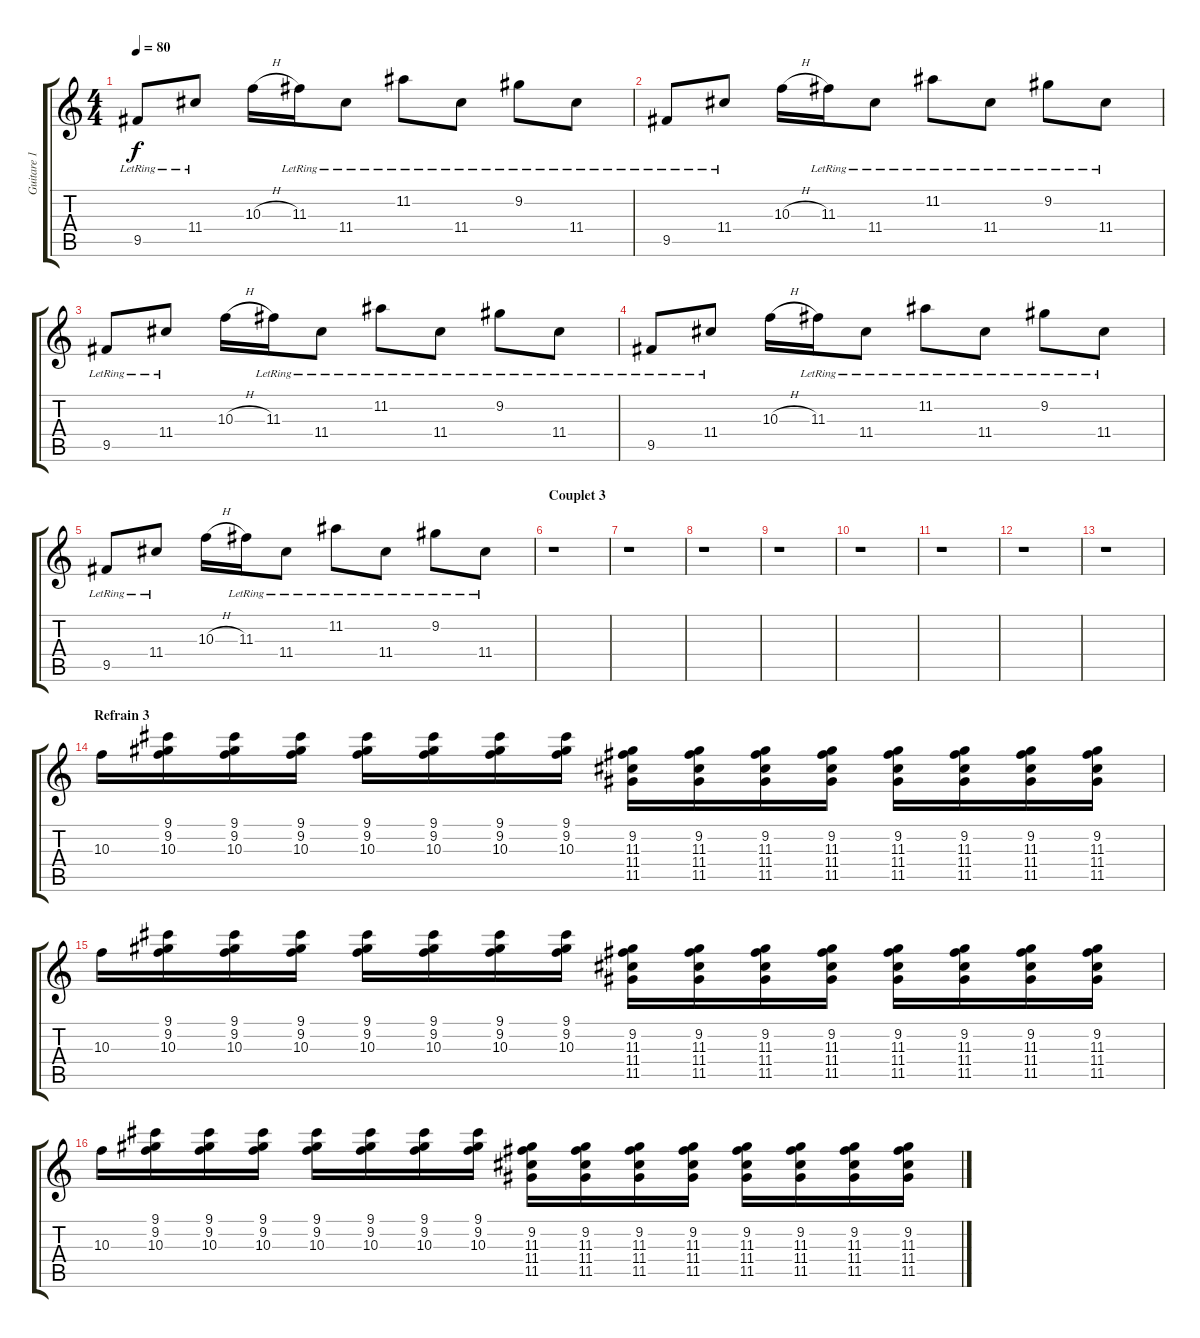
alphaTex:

\track ("Guitare 1" "Guitare 1") {instrument electricguitarjazz}
\staff {score tabs}
\tuning (E4 B3 G3 D3 A2 E2) {hide}
\ts (4 4)
\tempo 80
\clef g2
\ks c
9.5{lr}.8{dy f} 11.4{lr}.8 10.3{h}.16 11.3{lr}.16 11.4{lr}.8 11.2{lr}.8 11.4{lr}.8 9.2{lr}.8 11.4{lr}.8 |
9.5{lr}.8 11.4{lr}.8 10.3{h}.16 11.3{lr}.16 11.4{lr}.8 11.2{lr}.8 11.4{lr}.8 9.2{lr}.8 11.4{lr}.8 |
9.5{lr}.8 11.4{lr}.8 10.3{h}.16 11.3{lr}.16 11.4{lr}.8 11.2{lr}.8 11.4{lr}.8 9.2{lr}.8 11.4{lr}.8 |
9.5{lr}.8 11.4{lr}.8 10.3{h}.16 11.3{lr}.16 11.4{lr}.8 11.2{lr}.8 11.4{lr}.8 9.2{lr}.8 11.4{lr}.8 |
9.5{lr}.8 11.4{lr}.8 10.3{h}.16 11.3{lr}.16 11.4{lr}.8 11.2{lr}.8 11.4{lr}.8 9.2{lr}.8 11.4{lr}.8 |
\section ("" "Couplet 3")
r.1 |
r.1 |
r.1 |
r.1 |
r.1 |
r.1 |
r.1 |
r.1 |
\section ("" "Refrain 3")
10.3.16{volume 10 instrument distortionguitar} (9.1 9.2 10.3).16 (9.1 9.2 10.3).16 (9.1 9.2 10.3).16 (9.1 9.2 10.3).16 (9.1 9.2 10.3).16 (9.1 9.2 10.3).16 (9.1 9.2 10.3).16 (9.2 11.3 11.4 11.5).16 (9.2 11.3 11.4 11.5).16 (9.2 11.3 11.4 11.5).16 (9.2 11.3 11.4 11.5).16 (9.2 11.3 11.4 11.5).16 (9.2 11.3 11.4 11.5).16 (9.2 11.3 11.4 11.5).16 (9.2 11.3 11.4 11.5).16 |
10.3.16{volume 10 instrument distortionguitar} (9.1 9.2 10.3).16 (9.1 9.2 10.3).16 (9.1 9.2 10.3).16 (9.1 9.2 10.3).16 (9.1 9.2 10.3).16 (9.1 9.2 10.3).16 (9.1 9.2 10.3).16 (9.2 11.3 11.4 11.5).16 (9.2 11.3 11.4 11.5).16 (9.2 11.3 11.4 11.5).16 (9.2 11.3 11.4 11.5).16 (9.2 11.3 11.4 11.5).16 (9.2 11.3 11.4 11.5).16 (9.2 11.3 11.4 11.5).16 (9.2 11.3 11.4 11.5).16 |
10.3.16{volume 10 instrument distortionguitar} (9.1 9.2 10.3).16 (9.1 9.2 10.3).16 (9.1 9.2 10.3).16 (9.1 9.2 10.3).16 (9.1 9.2 10.3).16 (9.1 9.2 10.3).16 (9.1 9.2 10.3).16 (9.2 11.3 11.4 11.5).16 (9.2 11.3 11.4 11.5).16 (9.2 11.3 11.4 11.5).16 (9.2 11.3 11.4 11.5).16 (9.2 11.3 11.4 11.5).16 (9.2 11.3 11.4 11.5).16 (9.2 11.3 11.4 11.5).16 (9.2 11.3 11.4 11.5).16
